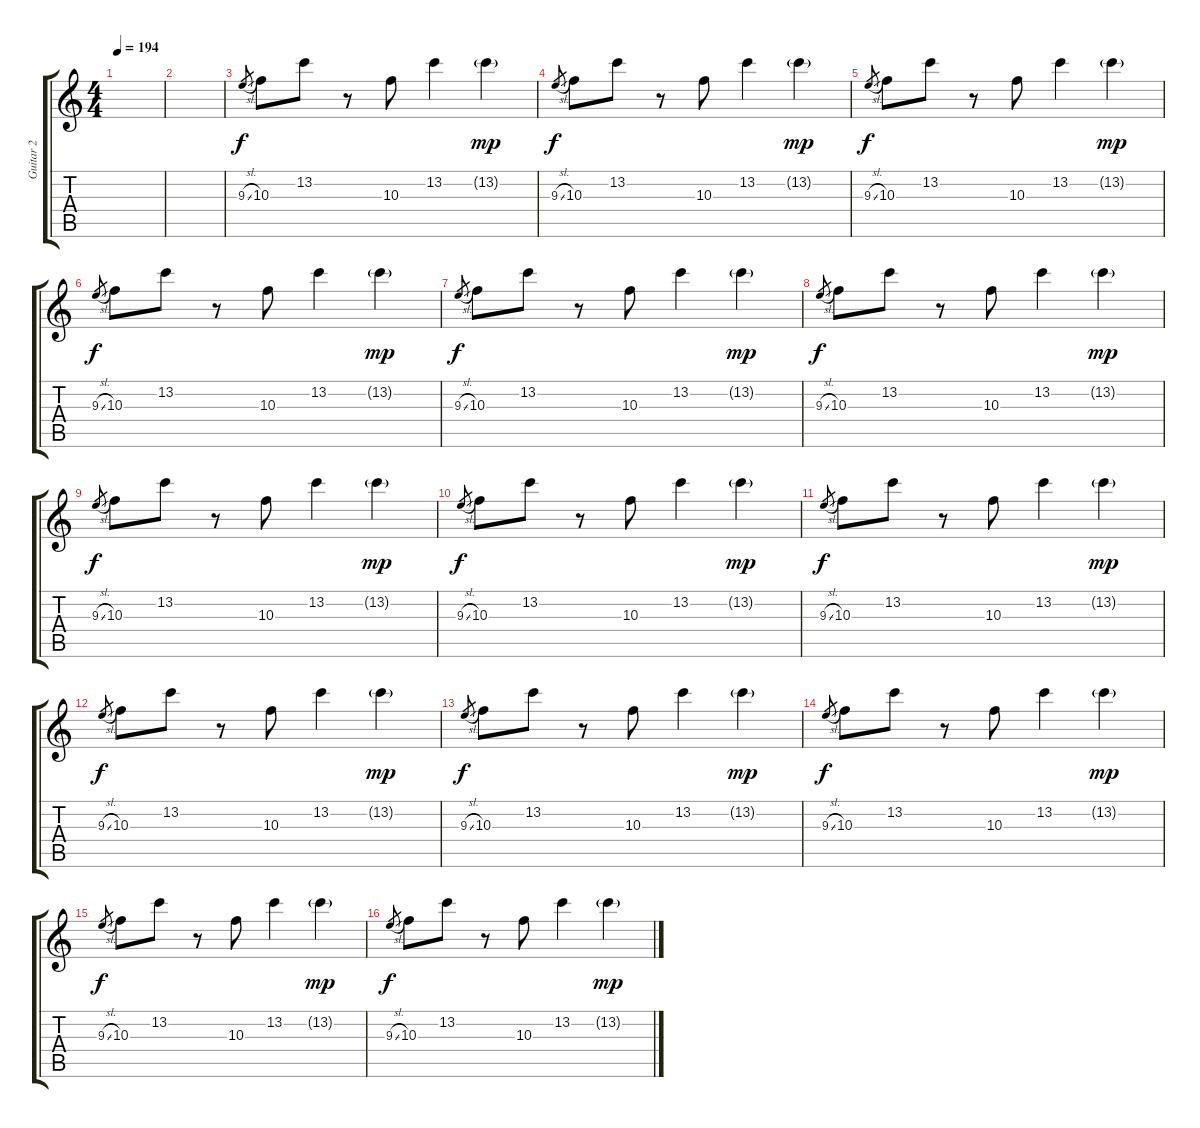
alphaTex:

\track ("Guitar 2" "Guitar 2") {instrument electricguitarclean}
\staff {score tabs}
\tuning (E4 B3 G3 D3 A2 E2) {hide}
\ts (4 4)
\tempo 194
\clef g2
\ks c
|
|
9.3{sl}.8{gr dy f} 10.3.8 13.2.8 r.8 10.3.8 13.2.4 13.2{g}.4{dy mp} |
9.3{sl}.8{gr dy f} 10.3.8 13.2.8 r.8 10.3.8 13.2.4 13.2{g}.4{dy mp} |
9.3{sl}.8{gr dy f} 10.3.8 13.2.8 r.8 10.3.8 13.2.4 13.2{g}.4{dy mp} |
9.3{sl}.8{gr dy f} 10.3.8 13.2.8 r.8 10.3.8 13.2.4 13.2{g}.4{dy mp} |
9.3{sl}.8{gr dy f} 10.3.8 13.2.8 r.8 10.3.8 13.2.4 13.2{g}.4{dy mp} |
9.3{sl}.8{gr dy f} 10.3.8 13.2.8 r.8 10.3.8 13.2.4 13.2{g}.4{dy mp} |
9.3{sl}.8{gr dy f} 10.3.8 13.2.8 r.8 10.3.8 13.2.4 13.2{g}.4{dy mp} |
9.3{sl}.8{gr dy f} 10.3.8 13.2.8 r.8 10.3.8 13.2.4 13.2{g}.4{dy mp} |
9.3{sl}.8{gr dy f} 10.3.8 13.2.8 r.8 10.3.8 13.2.4 13.2{g}.4{dy mp} |
9.3{sl}.8{gr dy f} 10.3.8 13.2.8 r.8 10.3.8 13.2.4 13.2{g}.4{dy mp} |
9.3{sl}.8{gr dy f} 10.3.8 13.2.8 r.8 10.3.8 13.2.4 13.2{g}.4{dy mp} |
9.3{sl}.8{gr dy f} 10.3.8{volume 0} 13.2.8 r.8 10.3.8 13.2.4 13.2{g}.4{dy mp} |
9.3{sl}.8{gr dy f} 10.3.8 13.2.8 r.8 10.3.8 13.2.4 13.2{g}.4{dy mp} |
9.3{sl}.8{gr dy f} 10.3.8 13.2.8 r.8 10.3.8 13.2.4 13.2{g}.4{dy mp}
